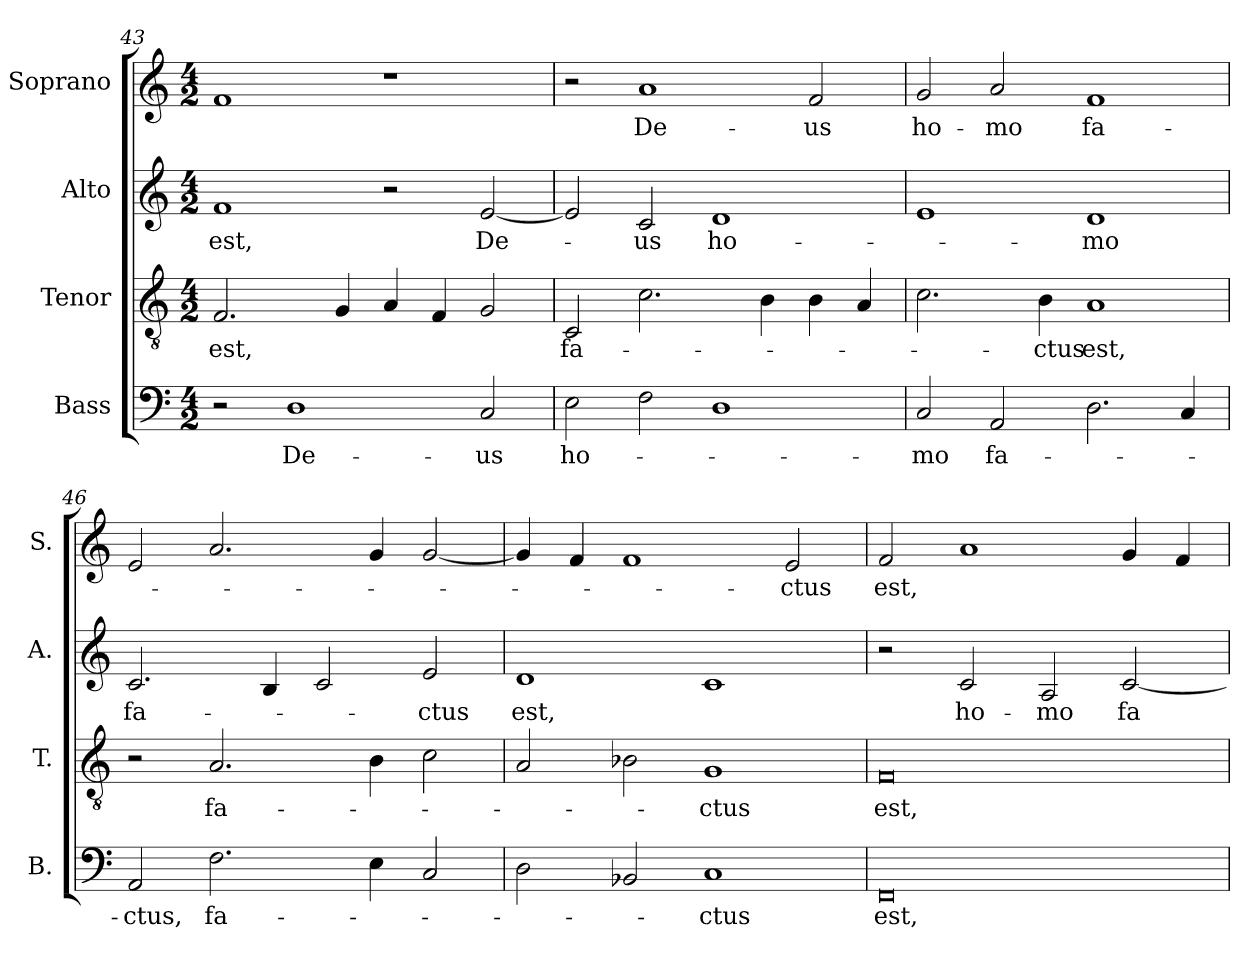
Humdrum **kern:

**kern	**text	**kern	**text	**kern	**text	**kern	**text
*part4	*part4	*part3	*part3	*part2	*part2	*part1	*part1
*staff4	*staff4	*staff3	*staff3	*staff2	*staff2	*staff1	*staff1
*I"Bass	*	*I"Tenor	*	*I"Alto	*	*I"Soprano	*
*I'B.	*	*I'T.	*	*I'A.	*	*I'S.	*
*clefF4	*	*clefGv2	*	*clefG2	*	*clefG2	*
*	*	*ITrd7c12	*	*	*	*	*
*k[]	*	*k[]	*	*k[]	*	*k[]	*
*C:	*	*C:	*	*C:	*	*C:	*
*M4/2	*	*M4/2	*	*M4/2	*	*M4/2	*
=43	=43	=43	=43	=43	=43	=43	=43
!	!	!	!LO:LY:b:color=#000000	!	!	!	!
!	!	!	!	!	!LO:LY:b:color=#000000	!	!
2r	.	2.FFi/	est,	1fi	est,	1fi	.
!	!LO:LY:b:color=#000000	!	!	!	!	!	!
1Di	De-	.	.	.	.	.	.
.	.	4GGi/	.	.	.	.	.
.	.	4AAi/	.	2r	.	1r	.
.	.	4FFi/	.	.	.	.	.
!	!LO:LY:b:color=#000000	!	!	!	!	!	!
!	!	!	!	!	!LO:LY:b:color=#000000	!	!
2Ci/	-us	2GGi/	.	[2ei/	De-	.	.
=44	=44	=44	=44	=44	=44	=44	=44
!	!LO:LY:b:color=#000000	!	!	!	!	!	!
!	!	!	!LO:LY:b:color=#000000	!	!	!	!
2Ei\	ho-	2CCi/	fa-	2ei/]	.	2r	.
!	!	!	!	!	!LO:LY:b:color=#000000	!	!
!	!	!	!	!	!	!	!LO:LY:b:color=#000000
2Fi\	.	2.Ci\	.	2ci/	-us	1ai	De-
!	!	!	!	!	!LO:LY:b:color=#000000	!	!
1Di	.	.	.	1di	ho-	.	.
.	.	4BBi\	.	.	.	.	.
!	!	!	!	!	!	!	!LO:LY:b:color=#000000
.	.	4BBi\	.	.	.	2fi/	-us
.	.	4AAi/	.	.	.	.	.
=45	=45	=45	=45	=45	=45	=45	=45
!	!LO:LY:b:color=#000000	!	!	!	!	!	!
!	!	!	!	!	!	!	!LO:LY:b:color=#000000
2Ci/	-mo	2.Ci\	.	1ei	.	2gi/	ho-
!	!LO:LY:b:color=#000000	!	!	!	!	!	!
!	!	!	!	!	!	!	!LO:LY:b:color=#000000
2AAi/	fa-	.	.	.	.	2ai/	-mo
!	!	!	!LO:LY:b:color=#000000	!	!	!	!
.	.	4BBi\	-ctus	.	.	.	.
!	!	!	!LO:LY:b:color=#000000	!	!	!	!
!	!	!	!	!	!LO:LY:b:color=#000000	!	!
!	!	!	!	!	!	!	!LO:LY:b:color=#000000
2.Di\	.	1AAi	est,	1di	-mo	1fi	fa-
4Ci/	.	.	.	.	.	.	.
=46	=46	=46	=46	=46	=46	=46	=46
!	!LO:LY:b:color=#000000	!	!	!	!	!	!
!	!	!	!	!	!LO:LY:b:color=#000000	!	!
2AAi/	-ctus,	2r	.	2.ci/	fa-	2ei/	.
!	!LO:LY:b:color=#000000	!	!	!	!	!	!
!	!	!	!LO:LY:b:color=#000000	!	!	!	!
2.Fi\	fa-	2.AAi/	fa-	.	.	2.ai/	.
.	.	.	.	4Bi/	.	.	.
.	.	.	.	2ci/	.	.	.
4Ei\	.	4BBi\	.	.	.	4gi/	.
!	!	!	!	!	!LO:LY:b:color=#000000	!	!
2Ci/	.	2Ci\	.	2ei/	-ctus	[2gi/	.
=47	=47	=47	=47	=47	=47	=47	=47
!	!	!	!	!	!LO:LY:b:color=#000000	!	!
2Di\	.	2AAi/	.	1di	est,	4gi/]	.
.	.	.	.	.	.	4fi/	.
2BB-Xi/	.	2BB-Xi\	.	.	.	1fi	.
!	!LO:LY:b:color=#000000	!	!	!	!	!	!
!	!	!	!LO:LY:b:color=#000000	!	!	!	!
1Ci	-ctus	1GGi	-ctus	1ci	.	.	.
!	!	!	!	!	!	!	!LO:LY:b:color=#000000
.	.	.	.	.	.	2ei/	-ctus
!!LO:LB:g=z
=48	=48	=48	=48	=48	=48	=48	=48
!	!LO:LY:b:color=#000000	!	!	!	!	!	!
!	!	!	!LO:LY:b:color=#000000	!	!	!	!
!	!	!	!	!	!	!	!LO:LY:b:color=#000000
0FFi	est,	0FFi	est,	2r	.	2fi/	est,
!	!	!	!	!	!LO:LY:b:color=#000000	!	!
.	.	.	.	2ci/	ho-	1ai	.
!	!	!	!	!	!LO:LY:b:color=#000000	!	!
.	.	.	.	2Ai/	-mo	.	.
!	!	!	!	!	!LO:LY:b:color=#000000	!	!
.	.	.	.	[2ci/	fa-	4gi/	.
.	.	.	.	.	.	4fi/	.
=	=	=	=	=	=	=	=
*-	*-	*-	*-	*-	*-	*-	*-
